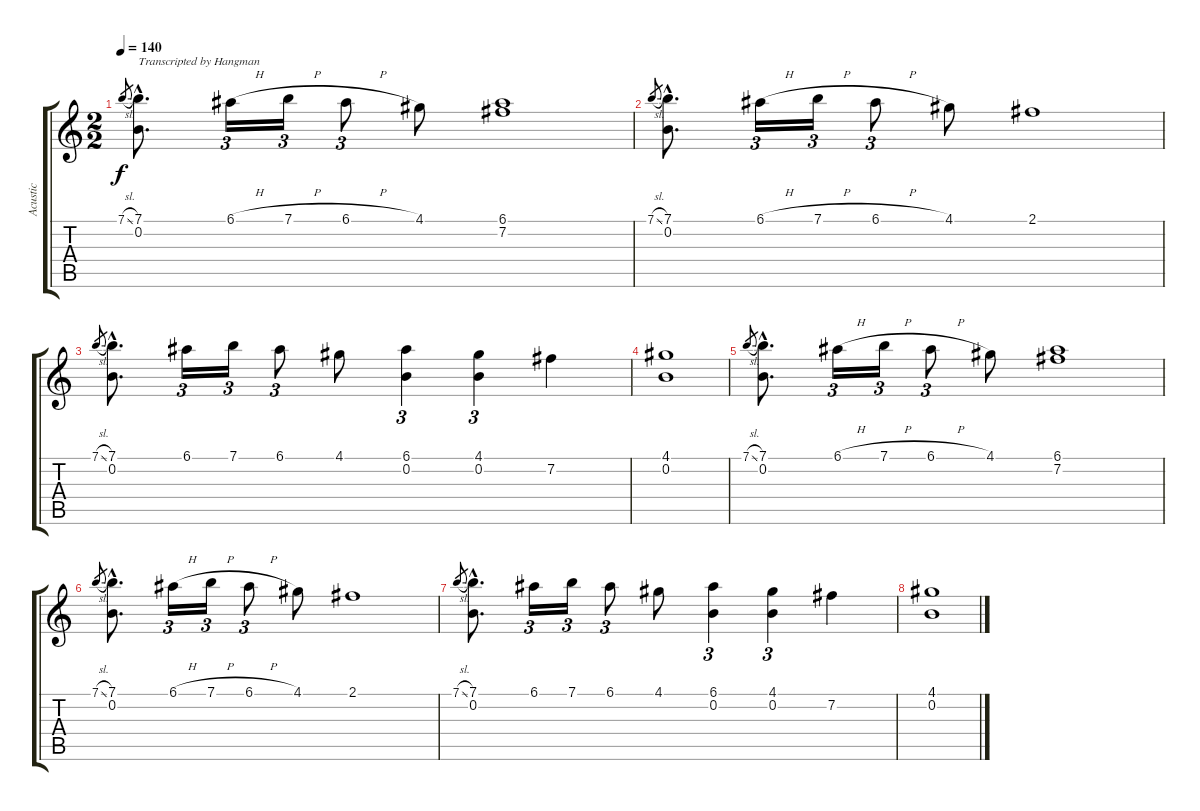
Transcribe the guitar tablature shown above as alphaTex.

\track ("Acustic" "Acustic") {instrument acousticguitarnylon}
\staff {score tabs}
\tuning (E4 B3 G3 D3 A2 E2) {hide}
\ts (2 2)
\tempo 140
\clef g2
\ks c
7.1{sl}.8{gr dy f instrument acousticguitarnylon} (7.1{hac} 0.2{hac}).8{d txt "Transcripted by Hangman"} 6.1{h}.16{tu (3 2)} 7.1{h}.16{tu (3 2)} 6.1{h}.8{tu (3 2)} 4.1.8 (6.1 7.2).1 |
7.1{sl}.8{gr} (7.1{hac} 0.2{hac}).8{d} 6.1{h}.16{tu (3 2)} 7.1{h}.16{tu (3 2)} 6.1{h}.8{tu (3 2)} 4.1.8 2.1.1 |
7.1{sl}.8{gr} (7.1{hac} 0.2{hac}).8{d} 6.1.16{tu (3 2)} 7.1.16{tu (3 2)} 6.1.8{tu (3 2)} 4.1.8 (6.1 0.2).4{tu (3 2)} (4.1 0.2).4{tu (3 2)} 7.2.4 |
(4.1 0.2).1 |
7.1{sl}.8{gr} (7.1{hac} 0.2{hac}).8{d} 6.1{h}.16{tu (3 2)} 7.1{h}.16{tu (3 2)} 6.1{h}.8{tu (3 2)} 4.1.8 (6.1 7.2).1 |
7.1{sl}.8{gr} (7.1{hac} 0.2{hac}).8{d} 6.1{h}.16{tu (3 2)} 7.1{h}.16{tu (3 2)} 6.1{h}.8{tu (3 2)} 4.1.8 2.1.1 |
7.1{sl}.8{gr} (7.1{hac} 0.2{hac}).8{d} 6.1.16{tu (3 2)} 7.1.16{tu (3 2)} 6.1.8{tu (3 2)} 4.1.8 (6.1 0.2).4{tu (3 2)} (4.1 0.2).4{tu (3 2)} 7.2.4 |
(4.1 0.2).1
